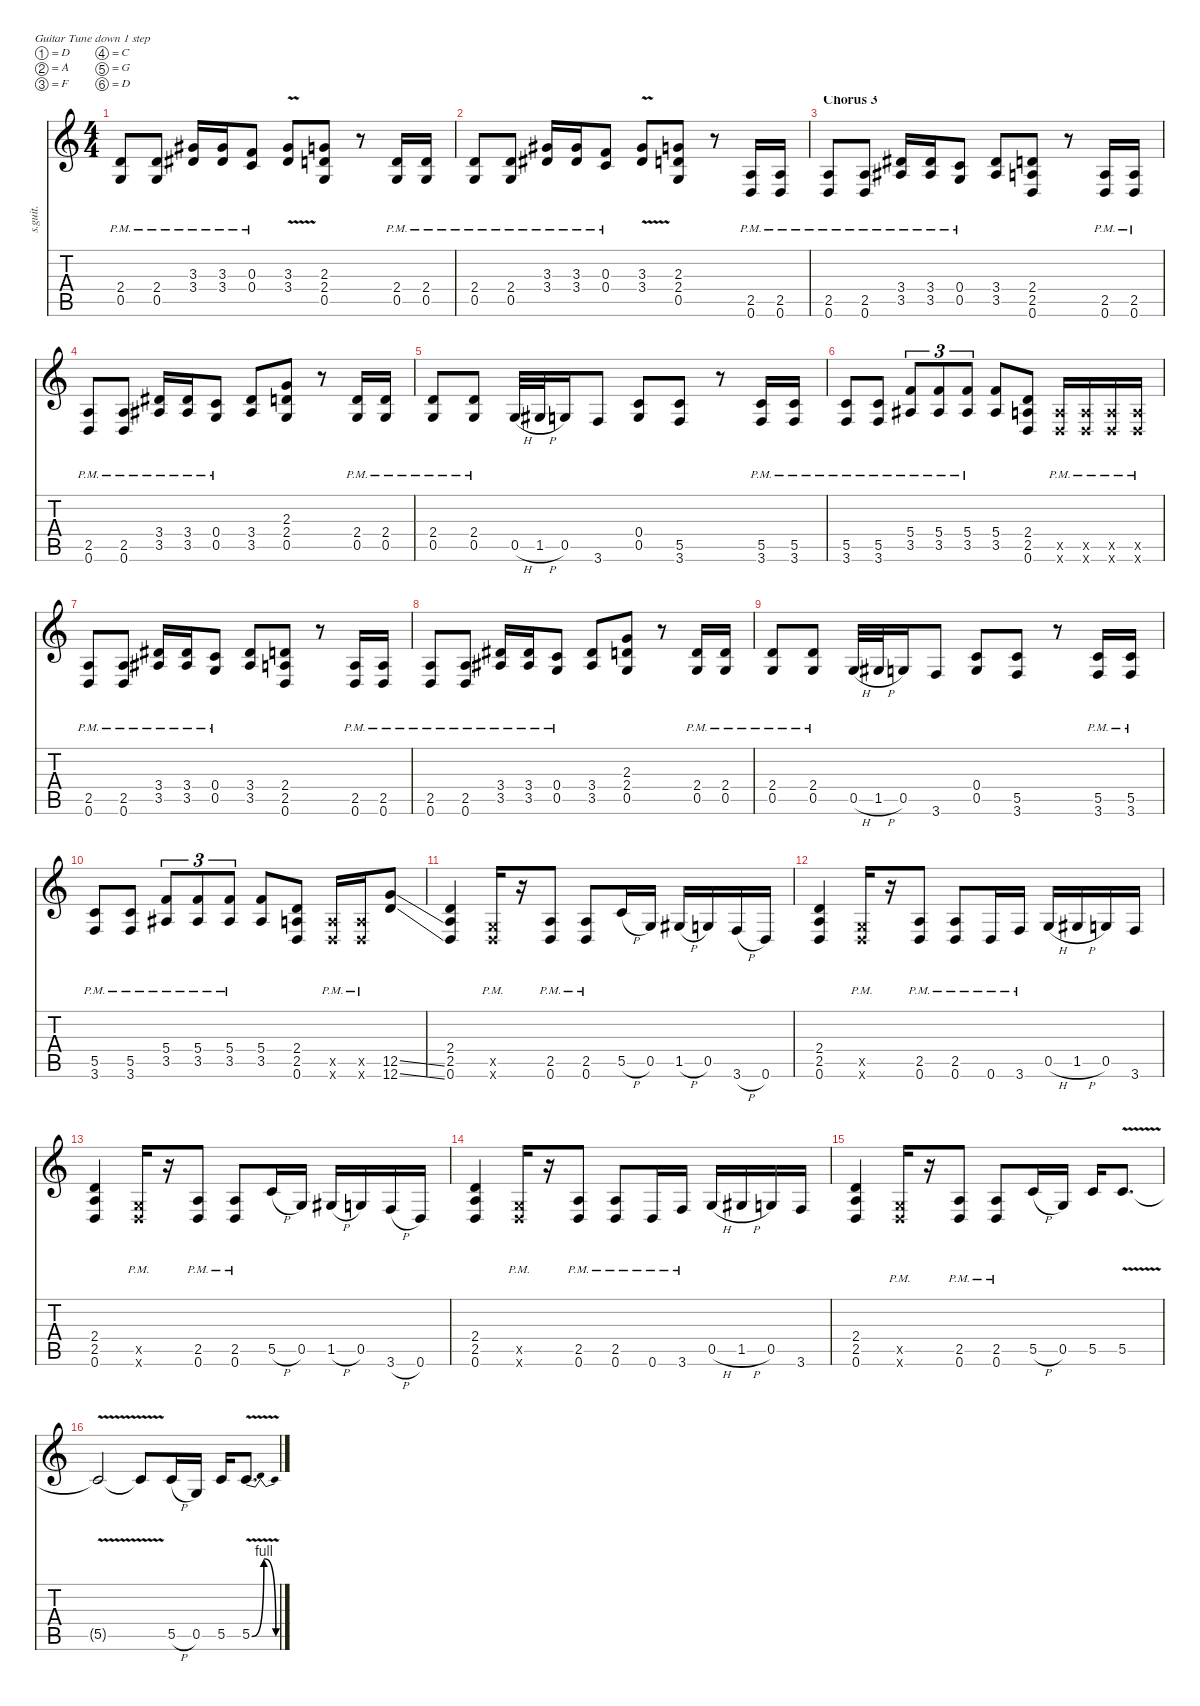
\defaultSystemsLayout 4
\hideDynamics
\bracketExtendMode nobrackets
\track ("James Hetfield (Rhythm)" "s.guit.") {instrument distortionguitar}
\staff {score tabs}
\tuning (D4 A3 F3 C3 G2 D2)
\ts (4 4)
\tempo (90 hide)
\clef g2
\ks c
(2.4{pm} 0.5{pm}).8{lyrics (0 "") lyrics (1 "") lyrics (2 "") lyrics (3 "") lyrics (4 "") dy f} (2.4{pm} 0.5{pm}).8{lyrics (0 "") lyrics (1 "") lyrics (2 "") lyrics (3 "") lyrics (4 "")} (3.3{pm acc #} 3.4{pm acc #}).16{lyrics (0 "") lyrics (1 "") lyrics (2 "") lyrics (3 "") lyrics (4 "")} (3.3{pm acc #} 3.4{pm acc #}).16{lyrics (0 "") lyrics (1 "") lyrics (2 "") lyrics (3 "") lyrics (4 "")} (0.3{pm} 0.4{pm}).8{lyrics (0 "") lyrics (1 "") lyrics (2 "") lyrics (3 "") lyrics (4 "")} (3.3{v acc #} 3.4{v acc #}).8{lyrics (0 "") lyrics (1 "") lyrics (2 "") lyrics (3 "") lyrics (4 "")} (2.3 2.4 0.5).8{lyrics (0 "") lyrics (1 "") lyrics (2 "") lyrics (3 "") lyrics (4 "")} r.8 (2.4{pm} 0.5{pm}).16{lyrics (0 "") lyrics (1 "") lyrics (2 "") lyrics (3 "") lyrics (4 "")} (2.4{pm} 0.5{pm}).16{lyrics (0 "") lyrics (1 "") lyrics (2 "") lyrics (3 "") lyrics (4 "")} |
\tempo (89 hide)
(2.4{pm} 0.5{pm}).8{lyrics (0 "") lyrics (1 "") lyrics (2 "") lyrics (3 "") lyrics (4 "")} (2.4{pm} 0.5{pm}).8{lyrics (0 "") lyrics (1 "") lyrics (2 "") lyrics (3 "") lyrics (4 "")} (3.3{pm acc #} 3.4{pm acc #}).16{lyrics (0 "") lyrics (1 "") lyrics (2 "") lyrics (3 "") lyrics (4 "")} (3.3{pm acc #} 3.4{pm acc #}).16{lyrics (0 "") lyrics (1 "") lyrics (2 "") lyrics (3 "") lyrics (4 "")} (0.3{pm} 0.4{pm}).8{lyrics (0 "") lyrics (1 "") lyrics (2 "") lyrics (3 "") lyrics (4 "")} (3.3{v acc #} 3.4{v acc #}).8{lyrics (0 "") lyrics (1 "") lyrics (2 "") lyrics (3 "") lyrics (4 "")} (2.3 2.4 0.5).8{lyrics (0 "") lyrics (1 "") lyrics (2 "") lyrics (3 "") lyrics (4 "")} r.8 (2.5{pm} 0.6{pm}).16{lyrics (0 "") lyrics (1 "") lyrics (2 "") lyrics (3 "") lyrics (4 "")} (2.5{pm} 0.6{pm}).16{lyrics (0 "") lyrics (1 "") lyrics (2 "") lyrics (3 "") lyrics (4 "")} |
\section ("" "Chorus 3")
(2.5{pm} 0.6{pm}).8{lyrics (0 "") lyrics (1 "") lyrics (2 "") lyrics (3 "") lyrics (4 "")} (2.5{pm} 0.6{pm}).8{lyrics (0 "") lyrics (1 "") lyrics (2 "") lyrics (3 "") lyrics (4 "")} (3.4{pm acc #} 3.5{pm acc #}).16{lyrics (0 "") lyrics (1 "") lyrics (2 "") lyrics (3 "") lyrics (4 "")} (3.4{pm acc #} 3.5{pm acc #}).16{lyrics (0 "") lyrics (1 "") lyrics (2 "") lyrics (3 "") lyrics (4 "")} (0.4{pm} 0.5{pm}).8{lyrics (0 "") lyrics (1 "") lyrics (2 "") lyrics (3 "") lyrics (4 "")} (3.4{acc #} 3.5{acc #}).8{lyrics (0 "") lyrics (1 "") lyrics (2 "") lyrics (3 "") lyrics (4 "")} (2.4 2.5 0.6).8{lyrics (0 "") lyrics (1 "") lyrics (2 "") lyrics (3 "") lyrics (4 "")} r.8 (2.5{pm} 0.6{pm}).16{lyrics (0 "") lyrics (1 "") lyrics (2 "") lyrics (3 "") lyrics (4 "")} (2.5{pm} 0.6{pm}).16{lyrics (0 "") lyrics (1 "") lyrics (2 "") lyrics (3 "") lyrics (4 "")} |
(2.5{pm} 0.6{pm}).8{lyrics (0 "") lyrics (1 "") lyrics (2 "") lyrics (3 "") lyrics (4 "")} (2.5{pm} 0.6{pm}).8{lyrics (0 "") lyrics (1 "") lyrics (2 "") lyrics (3 "") lyrics (4 "")} (3.4{pm acc #} 3.5{pm acc #}).16{lyrics (0 "") lyrics (1 "") lyrics (2 "") lyrics (3 "") lyrics (4 "")} (3.4{pm acc #} 3.5{pm acc #}).16{lyrics (0 "") lyrics (1 "") lyrics (2 "") lyrics (3 "") lyrics (4 "")} (0.4{pm} 0.5{pm}).8{lyrics (0 "") lyrics (1 "") lyrics (2 "") lyrics (3 "") lyrics (4 "")} (3.4{acc #} 3.5{acc #}).8{lyrics (0 "") lyrics (1 "") lyrics (2 "") lyrics (3 "") lyrics (4 "")} (2.3 2.4 0.5).8{lyrics (0 "") lyrics (1 "") lyrics (2 "") lyrics (3 "") lyrics (4 "")} r.8 (2.4{pm} 0.5{pm}).16{lyrics (0 "") lyrics (1 "") lyrics (2 "") lyrics (3 "") lyrics (4 "")} (2.4{pm} 0.5{pm}).16{lyrics (0 "") lyrics (1 "") lyrics (2 "") lyrics (3 "") lyrics (4 "")} |
(2.4{pm} 0.5{pm}).8{lyrics (0 "") lyrics (1 "") lyrics (2 "") lyrics (3 "") lyrics (4 "")} (2.4{pm} 0.5{pm}).8{lyrics (0 "") lyrics (1 "") lyrics (2 "") lyrics (3 "") lyrics (4 "")} 0.5{h}.32{lyrics (0 "") lyrics (1 "") lyrics (2 "") lyrics (3 "") lyrics (4 "")} 1.5{h acc #}.32{lyrics (0 "") lyrics (1 "") lyrics (2 "") lyrics (3 "") lyrics (4 "")} 0.5.16{lyrics (0 "") lyrics (1 "") lyrics (2 "") lyrics (3 "") lyrics (4 "")} 3.6.8{lyrics (0 "") lyrics (1 "") lyrics (2 "") lyrics (3 "") lyrics (4 "")} (0.4 0.5).8{lyrics (0 "") lyrics (1 "") lyrics (2 "") lyrics (3 "") lyrics (4 "")} (5.5 3.6).8{lyrics (0 "") lyrics (1 "") lyrics (2 "") lyrics (3 "") lyrics (4 "")} r.8 (5.5{pm} 3.6{pm}).16{lyrics (0 "") lyrics (1 "") lyrics (2 "") lyrics (3 "") lyrics (4 "")} (5.5{pm} 3.6{pm}).16{lyrics (0 "") lyrics (1 "") lyrics (2 "") lyrics (3 "") lyrics (4 "")} |
\tempo (90 hide)
(5.5{pm} 3.6{pm}).8{lyrics (0 "") lyrics (1 "") lyrics (2 "") lyrics (3 "") lyrics (4 "")} (5.5{pm} 3.6{pm}).8{lyrics (0 "") lyrics (1 "") lyrics (2 "") lyrics (3 "") lyrics (4 "")} (5.4{pm} 3.5{pm acc #}).8{tu (3 2) lyrics (0 "") lyrics (1 "") lyrics (2 "") lyrics (3 "") lyrics (4 "")} (5.4{pm} 3.5{pm acc #}).8{tu (3 2) lyrics (0 "") lyrics (1 "") lyrics (2 "") lyrics (3 "") lyrics (4 "")} (5.4{pm} 3.5{pm acc #}).8{tu (3 2) lyrics (0 "") lyrics (1 "") lyrics (2 "") lyrics (3 "") lyrics (4 "")} (5.4 3.5{acc #}).8{lyrics (0 "") lyrics (1 "") lyrics (2 "") lyrics (3 "") lyrics (4 "")} (2.4 2.5 0.6).8{lyrics (0 "") lyrics (1 "") lyrics (2 "") lyrics (3 "") lyrics (4 "")} (2.5{pm x} 0.6{pm x}).16{lyrics (0 "") lyrics (1 "") lyrics (2 "") lyrics (3 "") lyrics (4 "")} (2.5{pm x} 0.6{pm x}).16{lyrics (0 "") lyrics (1 "") lyrics (2 "") lyrics (3 "") lyrics (4 "")} (2.5{pm x} 0.6{pm x}).16{lyrics (0 "") lyrics (1 "") lyrics (2 "") lyrics (3 "") lyrics (4 "")} (2.5{pm x} 0.6{pm x}).16{lyrics (0 "") lyrics (1 "") lyrics (2 "") lyrics (3 "") lyrics (4 "")} |
(2.5{pm} 0.6{pm}).8{lyrics (0 "") lyrics (1 "") lyrics (2 "") lyrics (3 "") lyrics (4 "")} (2.5{pm} 0.6{pm}).8{lyrics (0 "") lyrics (1 "") lyrics (2 "") lyrics (3 "") lyrics (4 "")} (3.4{pm acc #} 3.5{pm acc #}).16{lyrics (0 "") lyrics (1 "") lyrics (2 "") lyrics (3 "") lyrics (4 "")} (3.4{pm acc #} 3.5{pm acc #}).16{lyrics (0 "") lyrics (1 "") lyrics (2 "") lyrics (3 "") lyrics (4 "")} (0.4{pm} 0.5{pm}).8{lyrics (0 "") lyrics (1 "") lyrics (2 "") lyrics (3 "") lyrics (4 "")} (3.4{acc #} 3.5{acc #}).8{lyrics (0 "") lyrics (1 "") lyrics (2 "") lyrics (3 "") lyrics (4 "")} (2.4 2.5 0.6).8{lyrics (0 "") lyrics (1 "") lyrics (2 "") lyrics (3 "") lyrics (4 "")} r.8 (2.5{pm} 0.6{pm}).16{lyrics (0 "") lyrics (1 "") lyrics (2 "") lyrics (3 "") lyrics (4 "")} (2.5{pm} 0.6{pm}).16{lyrics (0 "") lyrics (1 "") lyrics (2 "") lyrics (3 "") lyrics (4 "")} |
(2.5{pm} 0.6{pm}).8{lyrics (0 "") lyrics (1 "") lyrics (2 "") lyrics (3 "") lyrics (4 "")} (2.5{pm} 0.6{pm}).8{lyrics (0 "") lyrics (1 "") lyrics (2 "") lyrics (3 "") lyrics (4 "")} (3.4{pm acc #} 3.5{pm acc #}).16{lyrics (0 "") lyrics (1 "") lyrics (2 "") lyrics (3 "") lyrics (4 "")} (3.4{pm acc #} 3.5{pm acc #}).16{lyrics (0 "") lyrics (1 "") lyrics (2 "") lyrics (3 "") lyrics (4 "")} (0.4{pm} 0.5{pm}).8{lyrics (0 "") lyrics (1 "") lyrics (2 "") lyrics (3 "") lyrics (4 "")} (3.4{acc #} 3.5{acc #}).8{lyrics (0 "") lyrics (1 "") lyrics (2 "") lyrics (3 "") lyrics (4 "")} (2.3 2.4 0.5).8{lyrics (0 "") lyrics (1 "") lyrics (2 "") lyrics (3 "") lyrics (4 "")} r.8 (2.4{pm} 0.5{pm}).16{lyrics (0 "") lyrics (1 "") lyrics (2 "") lyrics (3 "") lyrics (4 "")} (2.4{pm} 0.5{pm}).16{lyrics (0 "") lyrics (1 "") lyrics (2 "") lyrics (3 "") lyrics (4 "")} |
\tempo (89 hide)
(2.4{pm} 0.5{pm}).8{lyrics (0 "") lyrics (1 "") lyrics (2 "") lyrics (3 "") lyrics (4 "")} (2.4{pm} 0.5{pm}).8{lyrics (0 "") lyrics (1 "") lyrics (2 "") lyrics (3 "") lyrics (4 "")} 0.5{h}.32{lyrics (0 "") lyrics (1 "") lyrics (2 "") lyrics (3 "") lyrics (4 "")} 1.5{h acc #}.32{lyrics (0 "") lyrics (1 "") lyrics (2 "") lyrics (3 "") lyrics (4 "")} 0.5.16{lyrics (0 "") lyrics (1 "") lyrics (2 "") lyrics (3 "") lyrics (4 "")} 3.6.8{lyrics (0 "") lyrics (1 "") lyrics (2 "") lyrics (3 "") lyrics (4 "")} (0.4 0.5).8{lyrics (0 "") lyrics (1 "") lyrics (2 "") lyrics (3 "") lyrics (4 "")} (5.5 3.6).8{lyrics (0 "") lyrics (1 "") lyrics (2 "") lyrics (3 "") lyrics (4 "")} r.8 (5.5{pm} 3.6{pm}).16{lyrics (0 "") lyrics (1 "") lyrics (2 "") lyrics (3 "") lyrics (4 "")} (5.5{pm} 3.6{pm}).16{lyrics (0 "") lyrics (1 "") lyrics (2 "") lyrics (3 "") lyrics (4 "")} |
\tempo (87 hide)
(5.5{pm} 3.6{pm}).8{lyrics (0 "") lyrics (1 "") lyrics (2 "") lyrics (3 "") lyrics (4 "")} (5.5{pm} 3.6{pm}).8{lyrics (0 "") lyrics (1 "") lyrics (2 "") lyrics (3 "") lyrics (4 "")} (5.4{pm} 3.5{pm acc #}).8{tu (3 2) lyrics (0 "") lyrics (1 "") lyrics (2 "") lyrics (3 "") lyrics (4 "")} (5.4{pm} 3.5{pm acc #}).8{tu (3 2) lyrics (0 "") lyrics (1 "") lyrics (2 "") lyrics (3 "") lyrics (4 "")} (5.4{pm} 3.5{pm acc #}).8{tu (3 2) lyrics (0 "") lyrics (1 "") lyrics (2 "") lyrics (3 "") lyrics (4 "")} (5.4 3.5{acc #}).8{lyrics (0 "") lyrics (1 "") lyrics (2 "") lyrics (3 "") lyrics (4 "")} (2.4 2.5 0.6).8{lyrics (0 "") lyrics (1 "") lyrics (2 "") lyrics (3 "") lyrics (4 "")} (2.5{pm x} 0.6{pm x}).16{lyrics (0 "") lyrics (1 "") lyrics (2 "") lyrics (3 "") lyrics (4 "")} (2.5{pm x} 0.6{pm x}).16{lyrics (0 "") lyrics (1 "") lyrics (2 "") lyrics (3 "") lyrics (4 "")} (12.5{ss} 12.6{ss}).8{lyrics (0 "") lyrics (1 "") lyrics (2 "") lyrics (3 "") lyrics (4 "")} |
(2.4 2.5 0.6).4{lyrics (0 "") lyrics (1 "") lyrics (2 "") lyrics (3 "") lyrics (4 "")} (0.5{pm x} 0.6{pm x}).16{lyrics (0 "") lyrics (1 "") lyrics (2 "") lyrics (3 "") lyrics (4 "")} r.16 (2.5{pm} 0.6{pm}).8{lyrics (0 "") lyrics (1 "") lyrics (2 "") lyrics (3 "") lyrics (4 "")} (2.5{pm} 0.6{pm}).8{lyrics (0 "") lyrics (1 "") lyrics (2 "") lyrics (3 "") lyrics (4 "")} 5.5{h}.16{lyrics (0 "") lyrics (1 "") lyrics (2 "") lyrics (3 "") lyrics (4 "")} 0.5.16{lyrics (0 "") lyrics (1 "") lyrics (2 "") lyrics (3 "") lyrics (4 "")} 1.5{h acc #}.16{lyrics (0 "") lyrics (1 "") lyrics (2 "") lyrics (3 "") lyrics (4 "")} 0.5.16{lyrics (0 "") lyrics (1 "") lyrics (2 "") lyrics (3 "") lyrics (4 "")} 3.6{h}.16{lyrics (0 "") lyrics (1 "") lyrics (2 "") lyrics (3 "") lyrics (4 "")} 0.6.16{lyrics (0 "") lyrics (1 "") lyrics (2 "") lyrics (3 "") lyrics (4 "")} |
\tempo (89 hide)
(2.4 2.5 0.6).4{lyrics (0 "") lyrics (1 "") lyrics (2 "") lyrics (3 "") lyrics (4 "")} (0.5{pm x} 0.6{pm x}).16{lyrics (0 "") lyrics (1 "") lyrics (2 "") lyrics (3 "") lyrics (4 "")} r.16 (2.5{pm} 0.6{pm}).8{lyrics (0 "") lyrics (1 "") lyrics (2 "") lyrics (3 "") lyrics (4 "")} (2.5{pm} 0.6{pm}).8{lyrics (0 "") lyrics (1 "") lyrics (2 "") lyrics (3 "") lyrics (4 "")} 0.6{pm}.16{lyrics (0 "") lyrics (1 "") lyrics (2 "") lyrics (3 "") lyrics (4 "")} 3.6{pm}.16{lyrics (0 "") lyrics (1 "") lyrics (2 "") lyrics (3 "") lyrics (4 "")} 0.5{h}.16{lyrics (0 "") lyrics (1 "") lyrics (2 "") lyrics (3 "") lyrics (4 "")} 1.5{h acc #}.16{lyrics (0 "") lyrics (1 "") lyrics (2 "") lyrics (3 "") lyrics (4 "")} 0.5.16{lyrics (0 "") lyrics (1 "") lyrics (2 "") lyrics (3 "") lyrics (4 "")} 3.6.16{lyrics (0 "") lyrics (1 "") lyrics (2 "") lyrics (3 "") lyrics (4 "")} |
(2.4 2.5 0.6).4{lyrics (0 "") lyrics (1 "") lyrics (2 "") lyrics (3 "") lyrics (4 "")} (0.5{pm x} 0.6{pm x}).16{lyrics (0 "") lyrics (1 "") lyrics (2 "") lyrics (3 "") lyrics (4 "")} r.16 (2.5{pm} 0.6{pm}).8{lyrics (0 "") lyrics (1 "") lyrics (2 "") lyrics (3 "") lyrics (4 "")} (2.5{pm} 0.6{pm}).8{lyrics (0 "") lyrics (1 "") lyrics (2 "") lyrics (3 "") lyrics (4 "")} 5.5{h}.16{lyrics (0 "") lyrics (1 "") lyrics (2 "") lyrics (3 "") lyrics (4 "")} 0.5.16{lyrics (0 "") lyrics (1 "") lyrics (2 "") lyrics (3 "") lyrics (4 "")} 1.5{h acc #}.16{lyrics (0 "") lyrics (1 "") lyrics (2 "") lyrics (3 "") lyrics (4 "")} 0.5.16{lyrics (0 "") lyrics (1 "") lyrics (2 "") lyrics (3 "") lyrics (4 "")} 3.6{h}.16{lyrics (0 "") lyrics (1 "") lyrics (2 "") lyrics (3 "") lyrics (4 "")} 0.6.16{lyrics (0 "") lyrics (1 "") lyrics (2 "") lyrics (3 "") lyrics (4 "")} |
\tempo (90 hide)
(2.4 2.5 0.6).4{lyrics (0 "") lyrics (1 "") lyrics (2 "") lyrics (3 "") lyrics (4 "")} (0.5{pm x} 0.6{pm x}).16{lyrics (0 "") lyrics (1 "") lyrics (2 "") lyrics (3 "") lyrics (4 "")} r.16 (2.5{pm} 0.6{pm}).8{lyrics (0 "") lyrics (1 "") lyrics (2 "") lyrics (3 "") lyrics (4 "")} (2.5{pm} 0.6{pm}).8{lyrics (0 "") lyrics (1 "") lyrics (2 "") lyrics (3 "") lyrics (4 "")} 0.6{pm}.16{lyrics (0 "") lyrics (1 "") lyrics (2 "") lyrics (3 "") lyrics (4 "")} 3.6{pm}.16{lyrics (0 "") lyrics (1 "") lyrics (2 "") lyrics (3 "") lyrics (4 "")} 0.5{h}.16{lyrics (0 "") lyrics (1 "") lyrics (2 "") lyrics (3 "") lyrics (4 "")} 1.5{h acc #}.16{lyrics (0 "") lyrics (1 "") lyrics (2 "") lyrics (3 "") lyrics (4 "")} 0.5.16{lyrics (0 "") lyrics (1 "") lyrics (2 "") lyrics (3 "") lyrics (4 "")} 3.6.16{lyrics (0 "") lyrics (1 "") lyrics (2 "") lyrics (3 "") lyrics (4 "")} |
\tempo (89 hide)
(2.4 2.5 0.6).4{lyrics (0 "") lyrics (1 "") lyrics (2 "") lyrics (3 "") lyrics (4 "")} (0.5{pm x} 0.6{pm x}).16{lyrics (0 "") lyrics (1 "") lyrics (2 "") lyrics (3 "") lyrics (4 "")} r.16 (2.5{pm} 0.6{pm}).8{lyrics (0 "") lyrics (1 "") lyrics (2 "") lyrics (3 "") lyrics (4 "")} (2.5{pm} 0.6{pm}).8{lyrics (0 "") lyrics (1 "") lyrics (2 "") lyrics (3 "") lyrics (4 "")} 5.5{h}.16{lyrics (0 "") lyrics (1 "") lyrics (2 "") lyrics (3 "") lyrics (4 "")} 0.5.16{lyrics (0 "") lyrics (1 "") lyrics (2 "") lyrics (3 "") lyrics (4 "")} 5.5.16{lyrics (0 "") lyrics (1 "") lyrics (2 "") lyrics (3 "") lyrics (4 "")} 5.5{v}.8{d lyrics (0 "") lyrics (1 "") lyrics (2 "") lyrics (3 "") lyrics (4 "")} |
\tempo (90 hide)
5.5{v t}.2{lyrics (0 "") lyrics (1 "") lyrics (2 "") lyrics (3 "") lyrics (4 "")} 5.5{v t}.8{lyrics (0 "") lyrics (1 "") lyrics (2 "") lyrics (3 "") lyrics (4 "")} 5.5{h}.16{lyrics (0 "") lyrics (1 "") lyrics (2 "") lyrics (3 "") lyrics (4 "")} 0.5.16{lyrics (0 "") lyrics (1 "") lyrics (2 "") lyrics (3 "") lyrics (4 "")} 5.5.16{lyrics (0 "") lyrics (1 "") lyrics (2 "") lyrics (3 "") lyrics (4 "")} 5.5{be (bendrelease 0 0 30 4 30 4 60 0) v}.8{d lyrics (0 "") lyrics (1 "") lyrics (2 "") lyrics (3 "") lyrics (4 "")}
